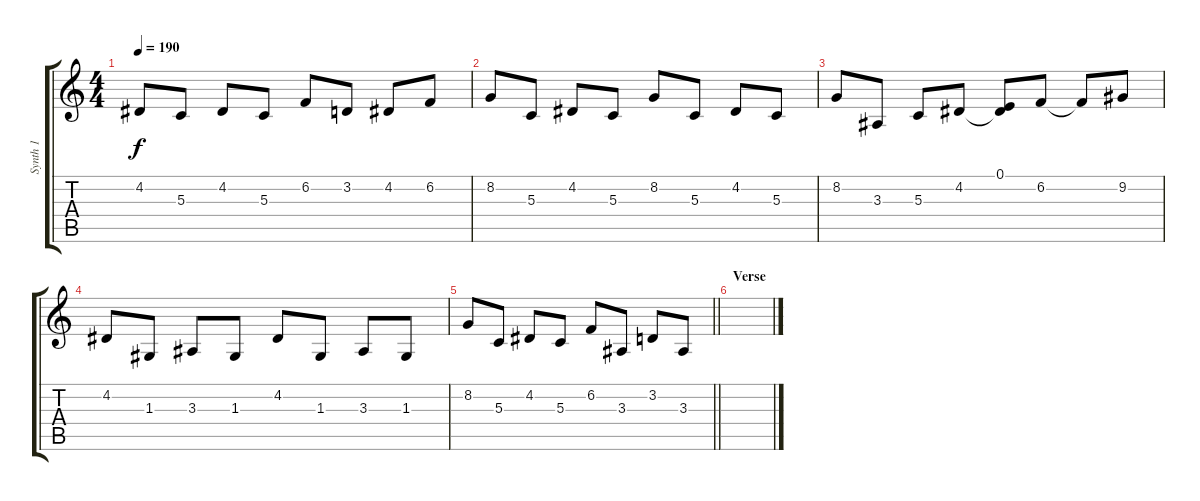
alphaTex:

\track ("Synth 1" "Synth 1") {instrument lead2sawtooth}
\staff {score tabs}
\tuning (E4 B3 G3 D3 A2 E2) {hide}
\ts (4 4)
\tempo 190
\clef g2
\ks c
4.2.8{dy f} 5.3.8 4.2.8 5.3.8 6.2.8 3.2.8 4.2.8 6.2.8 |
8.2.8 5.3.8 4.2.8 5.3.8 8.2.8 5.3.8 4.2.8 5.3.8 |
8.2.8 3.3.8 5.3.8 4.2.8 (0.1 4.2{t}).8 6.2.8 6.2{t}.8 9.2.8 |
4.2.8 1.3.8 3.3.8 1.3.8 4.2.8 1.3.8 3.3.8 1.3.8 |
\barLineRight lightlight
8.2.8 5.3.8 4.2.8 5.3.8 6.2.8 3.3.8 3.2.8 3.3.8 |
\section ("" "Verse")
